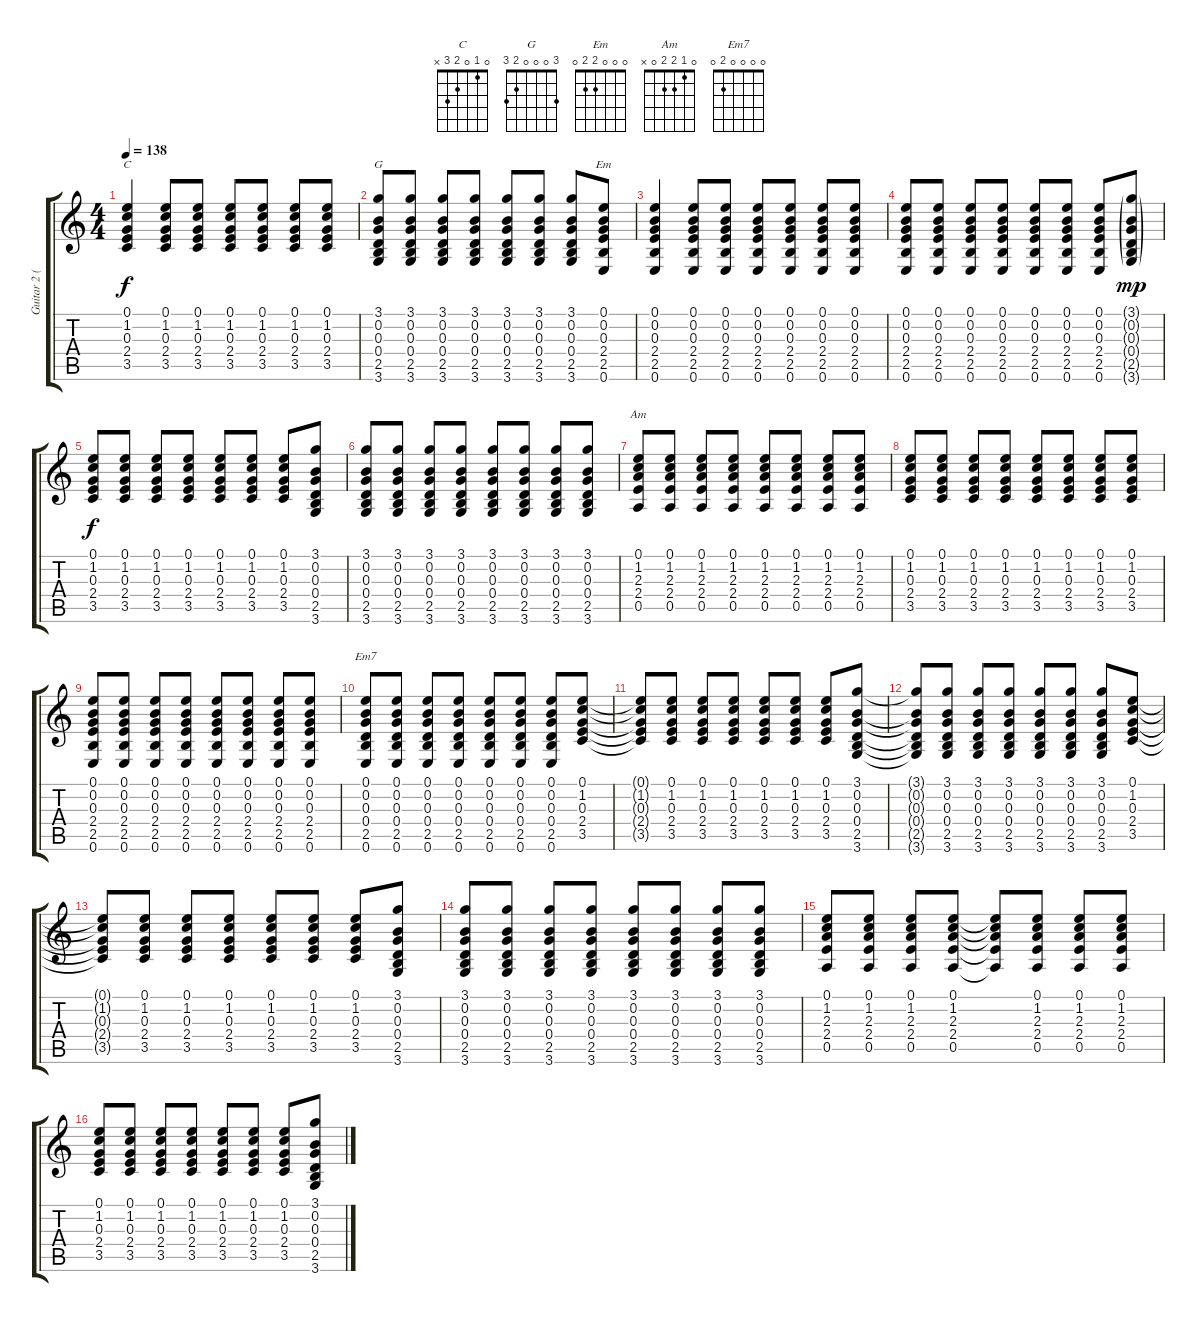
\track ("Guitar 2 (Acoustic)" "Guitar 2 (") {instrument acousticguitarnylon}
\staff {score tabs}
\tuning (E4 B3 G3 D3 A2 E2) {hide}
\chord ("C" 0 1 0 2 3 x)
\chord ("G" 3 0 0 0 2 3)
\chord ("Em" 0 0 0 2 2 0)
\chord ("Am" 0 1 2 2 0 x)
\chord ("Em7" 0 0 0 0 2 0)
\ts (4 4)
\tempo 138
\clef g2
\ks c
(0.1 1.2 0.3 2.4 3.5).4{ch "C" dy f} (0.1 1.2 0.3 2.4 3.5).8 (0.1 1.2 0.3 2.4 3.5).8 (0.1 1.2 0.3 2.4 3.5).8 (0.1 1.2 0.3 2.4 3.5).8 (0.1 1.2 0.3 2.4 3.5).8 (0.1 1.2 0.3 2.4 3.5).8 |
(3.1 0.2 0.3 0.4 2.5 3.6).8{ch "G"} (3.1 0.2 0.3 0.4 2.5 3.6).8 (3.1 0.2 0.3 0.4 2.5 3.6).8 (3.1 0.2 0.3 0.4 2.5 3.6).8 (3.1 0.2 0.3 0.4 2.5 3.6).8 (3.1 0.2 0.3 0.4 2.5 3.6).8 (3.1 0.2 0.3 0.4 2.5 3.6).8 (0.1 0.2 0.3 2.4 2.5 0.6).8{ch "Em"} |
(0.1 0.2 0.3 2.4 2.5 0.6).4 (0.1 0.2 0.3 2.4 2.5 0.6).8 (0.1 0.2 0.3 2.4 2.5 0.6).8 (0.1 0.2 0.3 2.4 2.5 0.6).8 (0.1 0.2 0.3 2.4 2.5 0.6).8 (0.1 0.2 0.3 2.4 2.5 0.6).8 (0.1 0.2 0.3 2.4 2.5 0.6).8 |
(0.1 0.2 0.3 2.4 2.5 0.6).8 (0.1 0.2 0.3 2.4 2.5 0.6).8 (0.1 0.2 0.3 2.4 2.5 0.6).8 (0.1 0.2 0.3 2.4 2.5 0.6).8 (0.1 0.2 0.3 2.4 2.5 0.6).8 (0.1 0.2 0.3 2.4 2.5 0.6).8 (0.1 0.2 0.3 2.4 2.5 0.6).8 (3.1{g} 0.2{g} 0.3{g} 0.4{g} 2.5{g} 3.6{g}).8{dy mp} |
(0.1 1.2 0.3 2.4 3.5).8{dy f} (0.1 1.2 0.3 2.4 3.5).8 (0.1 1.2 0.3 2.4 3.5).8 (0.1 1.2 0.3 2.4 3.5).8 (0.1 1.2 0.3 2.4 3.5).8 (0.1 1.2 0.3 2.4 3.5).8 (0.1 1.2 0.3 2.4 3.5).8 (3.1 0.2 0.3 0.4 2.5 3.6).8 |
(3.1 0.2 0.3 0.4 2.5 3.6).8 (3.1 0.2 0.3 0.4 2.5 3.6).8 (3.1 0.2 0.3 0.4 2.5 3.6).8 (3.1 0.2 0.3 0.4 2.5 3.6).8 (3.1 0.2 0.3 0.4 2.5 3.6).8 (3.1 0.2 0.3 0.4 2.5 3.6).8 (3.1 0.2 0.3 0.4 2.5 3.6).8 (3.1 0.2 0.3 0.4 2.5 3.6).8 |
(0.1 1.2 2.3 2.4 0.5).8{ch "Am"} (0.1 1.2 2.3 2.4 0.5).8 (0.1 1.2 2.3 2.4 0.5).8 (0.1 1.2 2.3 2.4 0.5).8 (0.1 1.2 2.3 2.4 0.5).8 (0.1 1.2 2.3 2.4 0.5).8 (0.1 1.2 2.3 2.4 0.5).8 (0.1 1.2 2.3 2.4 0.5).8 |
(0.1 1.2 0.3 2.4 3.5).8 (0.1 1.2 0.3 2.4 3.5).8 (0.1 1.2 0.3 2.4 3.5).8 (0.1 1.2 0.3 2.4 3.5).8 (0.1 1.2 0.3 2.4 3.5).8 (0.1 1.2 0.3 2.4 3.5).8 (0.1 1.2 0.3 2.4 3.5).8 (0.1 1.2 0.3 2.4 3.5).8 |
(0.1 0.2 0.3 2.4 2.5 0.6).8 (0.1 0.2 0.3 2.4 2.5 0.6).8 (0.1 0.2 0.3 2.4 2.5 0.6).8 (0.1 0.2 0.3 2.4 2.5 0.6).8 (0.1 0.2 0.3 2.4 2.5 0.6).8 (0.1 0.2 0.3 2.4 2.5 0.6).8 (0.1 0.2 0.3 2.4 2.5 0.6).8 (0.1 0.2 0.3 2.4 2.5 0.6).8 |
(0.1 0.2 0.3 0.4 2.5 0.6).8{ch "Em7"} (0.1 0.2 0.3 0.4 2.5 0.6).8 (0.1 0.2 0.3 0.4 2.5 0.6).8 (0.1 0.2 0.3 0.4 2.5 0.6).8 (0.1 0.2 0.3 0.4 2.5 0.6).8 (0.1 0.2 0.3 0.4 2.5 0.6).8 (0.1 0.2 0.3 0.4 2.5 0.6).8 (0.1 1.2 0.3 2.4 3.5).8 |
(0.1{t} 1.2{t} 0.3{t} 2.4{t} 3.5{t}).8 (0.1 1.2 0.3 2.4 3.5).8 (0.1 1.2 0.3 2.4 3.5).8 (0.1 1.2 0.3 2.4 3.5).8 (0.1 1.2 0.3 2.4 3.5).8 (0.1 1.2 0.3 2.4 3.5).8 (0.1 1.2 0.3 2.4 3.5).8 (3.1 0.2 0.3 0.4 2.5 3.6).8 |
(3.1{t} 0.2{t} 0.3{t} 0.4{t} 2.5{t} 3.6{t}).8 (3.1 0.2 0.3 0.4 2.5 3.6).8 (3.1 0.2 0.3 0.4 2.5 3.6).8 (3.1 0.2 0.3 0.4 2.5 3.6).8 (3.1 0.2 0.3 0.4 2.5 3.6).8 (3.1 0.2 0.3 0.4 2.5 3.6).8 (3.1 0.2 0.3 0.4 2.5 3.6).8 (0.1 1.2 0.3 2.4 3.5).8 |
(0.1{t} 1.2{t} 0.3{t} 2.4{t} 3.5{t}).8 (0.1 1.2 0.3 2.4 3.5).8 (0.1 1.2 0.3 2.4 3.5).8 (0.1 1.2 0.3 2.4 3.5).8 (0.1 1.2 0.3 2.4 3.5).8 (0.1 1.2 0.3 2.4 3.5).8 (0.1 1.2 0.3 2.4 3.5).8 (3.1 0.2 0.3 0.4 2.5 3.6).8 |
(3.1 0.2 0.3 0.4 2.5 3.6).8 (3.1 0.2 0.3 0.4 2.5 3.6).8 (3.1 0.2 0.3 0.4 2.5 3.6).8 (3.1 0.2 0.3 0.4 2.5 3.6).8 (3.1 0.2 0.3 0.4 2.5 3.6).8 (3.1 0.2 0.3 0.4 2.5 3.6).8 (3.1 0.2 0.3 0.4 2.5 3.6).8 (3.1 0.2 0.3 0.4 2.5 3.6).8 |
(0.1 1.2 2.3 2.4 0.5).8 (0.1 1.2 2.3 2.4 0.5).8 (0.1 1.2 2.3 2.4 0.5).8 (0.1 1.2 2.3 2.4 0.5).8 (0.1{t} 1.2{t} 2.3{t} 2.4{t} 0.5{t}).8 (0.1 1.2 2.3 2.4 0.5).8 (0.1 1.2 2.3 2.4 0.5).8 (0.1 1.2 2.3 2.4 0.5).8 |
(0.1 1.2 0.3 2.4 3.5).8 (0.1 1.2 0.3 2.4 3.5).8 (0.1 1.2 0.3 2.4 3.5).8 (0.1 1.2 0.3 2.4 3.5).8 (0.1 1.2 0.3 2.4 3.5).8 (0.1 1.2 0.3 2.4 3.5).8 (0.1 1.2 0.3 2.4 3.5).8 (3.1 0.2 0.3 0.4 2.5 3.6).8
